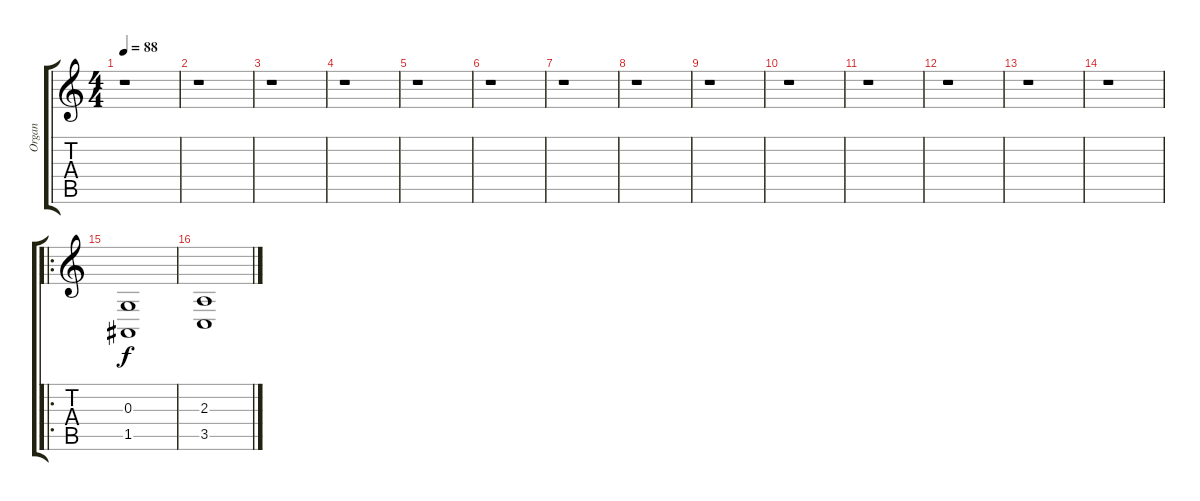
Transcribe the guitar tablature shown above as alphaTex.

\track ("Organ" "Organ") {instrument drawbarorgan}
\staff {score tabs}
\tuning (E4 B3 G3 D3 A2 E2) {hide}
\ts (4 4)
\tempo 88
\clef g2
\ks c
r.1{dy f} |
r.1 |
r.1 |
r.1 |
r.1 |
r.1 |
r.1 |
r.1 |
r.1 |
r.1 |
r.1 |
r.1 |
r.1 |
r.1 |
\ro
(0.3 1.5).1 |
(2.3 3.5).1
